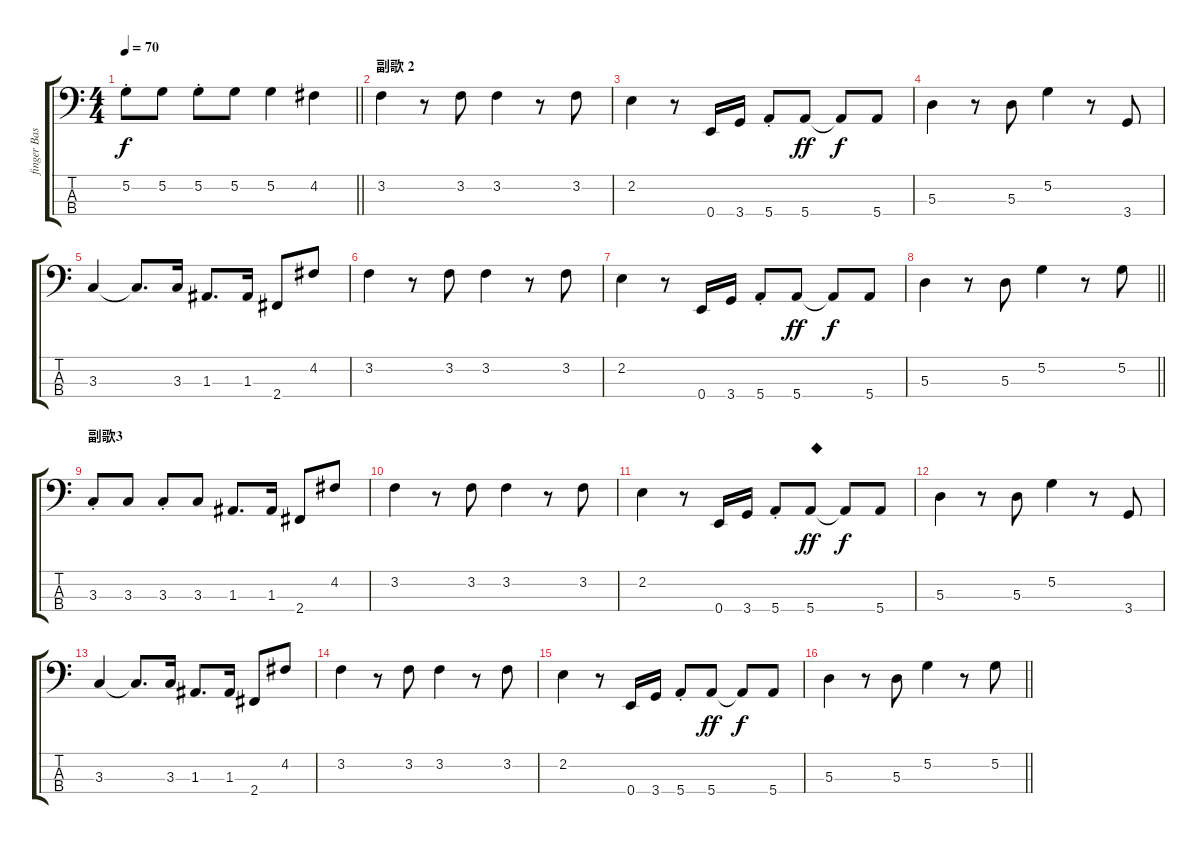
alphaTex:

\track ("finger Bass" "finger Bas") {instrument electricbassfinger}
\staff {score tabs}
\tuning (G2 D2 A1 E1) {hide}
\ts (4 4)
\tempo 70
\clef f4
\barLineRight lightlight
\ks c
5.2{st}.8{dy f} 5.2.8 5.2{st}.8 5.2.8 5.2.4 4.2.4 |
\section ("" "副歌 2")
3.2.4 r.8 3.2.8 3.2.4 r.8 3.2.8 |
2.2.4 r.8 0.4.16 3.4.16 5.4{st}.8 5.4.8{dy ff} 5.4{t}.8{dy f} 5.4.8 |
5.3.4 r.8 5.3.8 5.2.4 r.8 3.4.8 |
3.3.4 3.3{t}.8{d} 3.3.16 1.3.8{d} 1.3.16 2.4.8 4.2.8 |
3.2.4 r.8 3.2.8 3.2.4 r.8 3.2.8 |
2.2.4 r.8 0.4.16 3.4.16 5.4{st}.8 5.4.8{dy ff} 5.4{t}.8{dy f} 5.4.8 |
\barLineRight lightlight
5.3.4 r.8 5.3.8 5.2.4 r.8 5.2.8 |
\section ("" "副歌3")
3.3{st}.8 3.3.8 3.3{st}.8 3.3.8 1.3.8{d} 1.3.16 2.4.8 4.2.8 |
3.2.4 r.8 3.2.8 3.2.4 r.8 3.2.8 |
2.2.4 r.8 0.4.16 3.4.16 5.4{st}.8 5.4.8{txt "◆" dy ff} 5.4{t}.8{dy f} 5.4.8 |
5.3.4 r.8 5.3.8 5.2.4 r.8 3.4.8 |
3.3.4 3.3{t}.8{d} 3.3.16 1.3.8{d} 1.3.16 2.4.8 4.2.8 |
3.2.4 r.8 3.2.8 3.2.4 r.8 3.2.8 |
2.2.4 r.8 0.4.16 3.4.16 5.4{st}.8 5.4.8{dy ff} 5.4{t}.8{dy f} 5.4.8 |
\barLineRight lightlight
5.3.4 r.8 5.3.8 5.2.4 r.8 5.2.8
